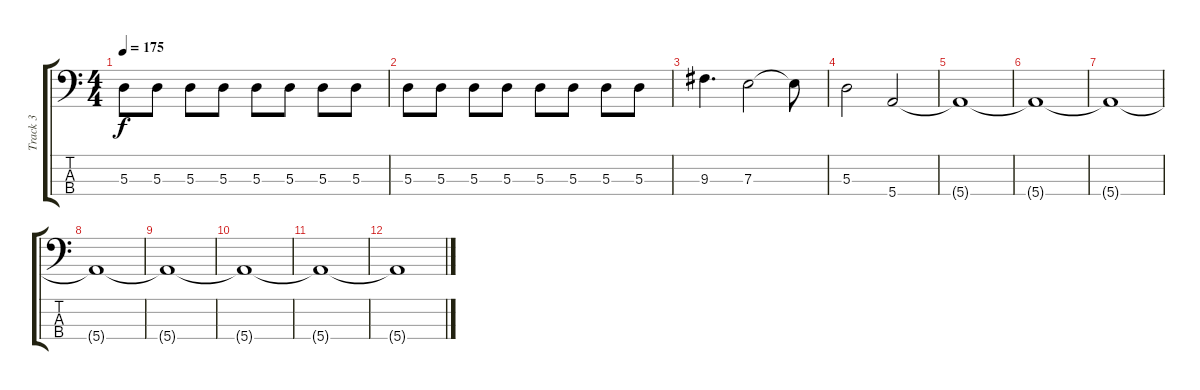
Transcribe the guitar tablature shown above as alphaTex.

\track ("Track 3" "Track 3") {instrument electricbasspick}
\staff {score tabs}
\tuning (G2 D2 A1 E1) {hide}
\ts (4 4)
\tempo 175
\clef f4
\ks c
5.3.8{dy f} 5.3.8 5.3.8 5.3.8 5.3.8 5.3.8 5.3.8 5.3.8 |
5.3.8 5.3.8 5.3.8 5.3.8 5.3.8 5.3.8 5.3.8 5.3.8 |
9.3.4{d} 7.3.2 7.3{t}.8 |
5.3.2 5.4.2 |
5.4{t}.1 |
5.4{t}.1 |
5.4{t}.1 |
5.4{t}.1 |
5.4{t}.1 |
5.4{t}.1 |
5.4{t}.1 |
5.4{t}.1
